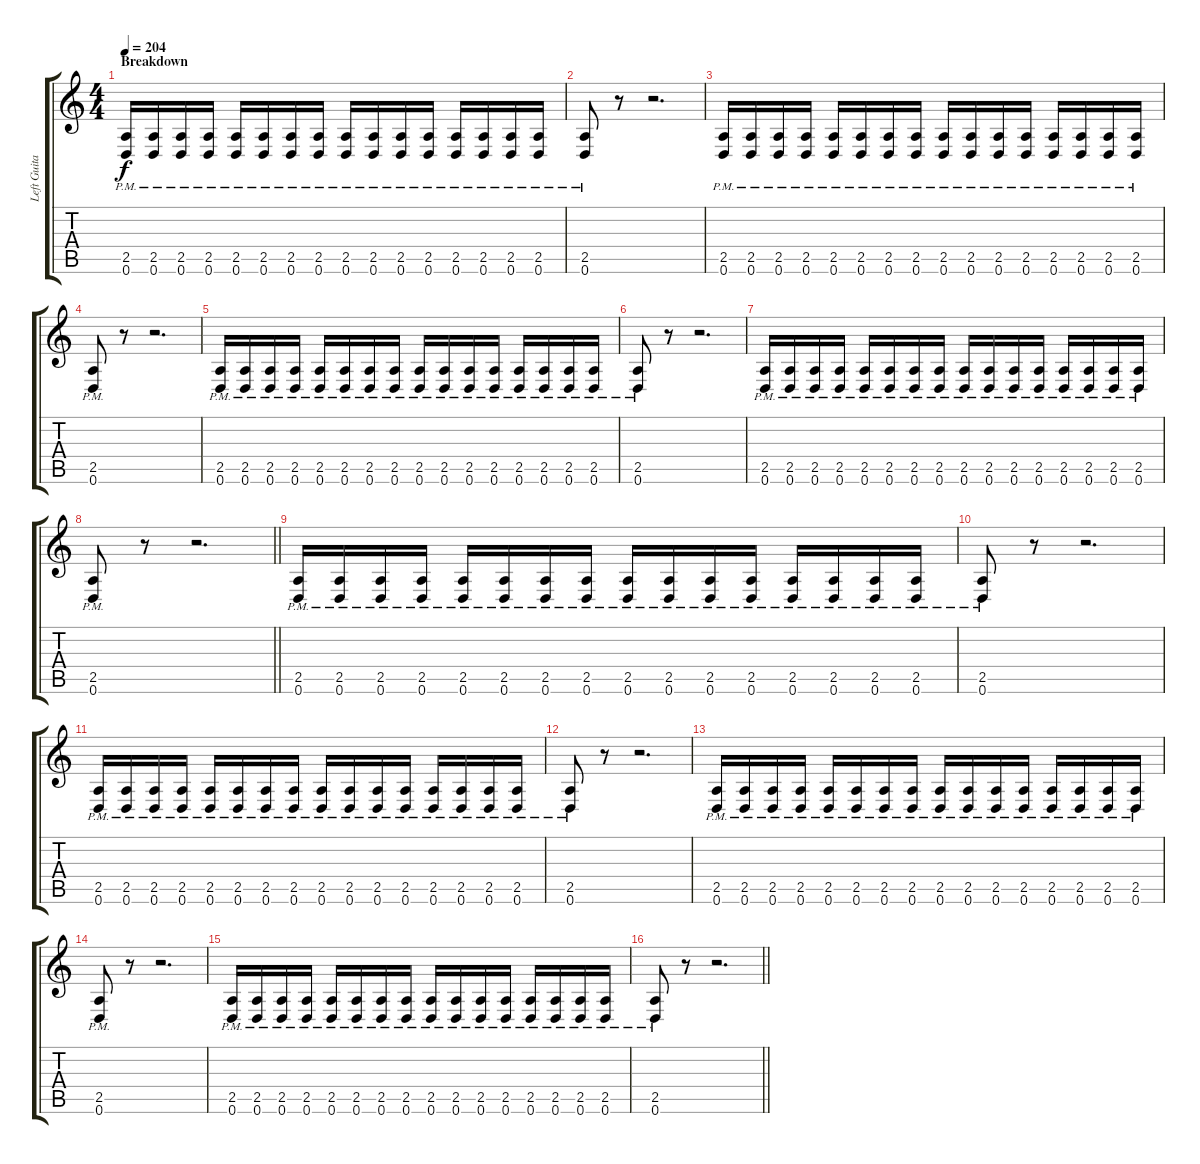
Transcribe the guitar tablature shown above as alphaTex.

\track ("Left Guitar" "Left Guita") {instrument distortionguitar}
\staff {score tabs}
\tuning (D4 A3 F3 C3 G2 D2) {hide}
\ts (4 4)
\section ("" "Breakdown")
\tempo 204
\clef g2
\ks c
(2.5{pm} 0.6{pm}).16{dy f} (2.5{pm} 0.6{pm}).16 (2.5{pm} 0.6{pm}).16 (2.5{pm} 0.6{pm}).16 (2.5{pm} 0.6{pm}).16 (2.5{pm} 0.6{pm}).16 (2.5{pm} 0.6{pm}).16 (2.5{pm} 0.6{pm}).16 (2.5{pm} 0.6{pm}).16 (2.5{pm} 0.6{pm}).16 (2.5{pm} 0.6{pm}).16 (2.5{pm} 0.6{pm}).16 (2.5{pm} 0.6{pm}).16 (2.5{pm} 0.6{pm}).16 (2.5{pm} 0.6{pm}).16 (2.5{pm} 0.6{pm}).16 |
(2.5{pm} 0.6{pm}).8 r.8 r.2{d} |
(2.5{pm} 0.6{pm}).16 (2.5{pm} 0.6{pm}).16 (2.5{pm} 0.6{pm}).16 (2.5{pm} 0.6{pm}).16 (2.5{pm} 0.6{pm}).16 (2.5{pm} 0.6{pm}).16 (2.5{pm} 0.6{pm}).16 (2.5{pm} 0.6{pm}).16 (2.5{pm} 0.6{pm}).16 (2.5{pm} 0.6{pm}).16 (2.5{pm} 0.6{pm}).16 (2.5{pm} 0.6{pm}).16 (2.5{pm} 0.6{pm}).16 (2.5{pm} 0.6{pm}).16 (2.5{pm} 0.6{pm}).16 (2.5{pm} 0.6{pm}).16 |
(2.5{pm} 0.6{pm}).8 r.8 r.2{d} |
(2.5{pm} 0.6{pm}).16 (2.5{pm} 0.6{pm}).16 (2.5{pm} 0.6{pm}).16 (2.5{pm} 0.6{pm}).16 (2.5{pm} 0.6{pm}).16 (2.5{pm} 0.6{pm}).16 (2.5{pm} 0.6{pm}).16 (2.5{pm} 0.6{pm}).16 (2.5{pm} 0.6{pm}).16 (2.5{pm} 0.6{pm}).16 (2.5{pm} 0.6{pm}).16 (2.5{pm} 0.6{pm}).16 (2.5{pm} 0.6{pm}).16 (2.5{pm} 0.6{pm}).16 (2.5{pm} 0.6{pm}).16 (2.5{pm} 0.6{pm}).16 |
(2.5{pm} 0.6{pm}).8 r.8 r.2{d} |
(2.5{pm} 0.6{pm}).16 (2.5{pm} 0.6{pm}).16 (2.5{pm} 0.6{pm}).16 (2.5{pm} 0.6{pm}).16 (2.5{pm} 0.6{pm}).16 (2.5{pm} 0.6{pm}).16 (2.5{pm} 0.6{pm}).16 (2.5{pm} 0.6{pm}).16 (2.5{pm} 0.6{pm}).16 (2.5{pm} 0.6{pm}).16 (2.5{pm} 0.6{pm}).16 (2.5{pm} 0.6{pm}).16 (2.5{pm} 0.6{pm}).16 (2.5{pm} 0.6{pm}).16 (2.5{pm} 0.6{pm}).16 (2.5{pm} 0.6{pm}).16 |
\barLineRight lightlight
(2.5{pm} 0.6{pm}).8 r.8 r.2{d} |
(2.5{pm} 0.6{pm}).16 (2.5{pm} 0.6{pm}).16 (2.5{pm} 0.6{pm}).16 (2.5{pm} 0.6{pm}).16 (2.5{pm} 0.6{pm}).16 (2.5{pm} 0.6{pm}).16 (2.5{pm} 0.6{pm}).16 (2.5{pm} 0.6{pm}).16 (2.5{pm} 0.6{pm}).16 (2.5{pm} 0.6{pm}).16 (2.5{pm} 0.6{pm}).16 (2.5{pm} 0.6{pm}).16 (2.5{pm} 0.6{pm}).16 (2.5{pm} 0.6{pm}).16 (2.5{pm} 0.6{pm}).16 (2.5{pm} 0.6{pm}).16 |
(2.5{pm} 0.6{pm}).8 r.8 r.2{d} |
(2.5{pm} 0.6{pm}).16 (2.5{pm} 0.6{pm}).16 (2.5{pm} 0.6{pm}).16 (2.5{pm} 0.6{pm}).16 (2.5{pm} 0.6{pm}).16 (2.5{pm} 0.6{pm}).16 (2.5{pm} 0.6{pm}).16 (2.5{pm} 0.6{pm}).16 (2.5{pm} 0.6{pm}).16 (2.5{pm} 0.6{pm}).16 (2.5{pm} 0.6{pm}).16 (2.5{pm} 0.6{pm}).16 (2.5{pm} 0.6{pm}).16 (2.5{pm} 0.6{pm}).16 (2.5{pm} 0.6{pm}).16 (2.5{pm} 0.6{pm}).16 |
(2.5{pm} 0.6{pm}).8 r.8 r.2{d} |
(2.5{pm} 0.6{pm}).16 (2.5{pm} 0.6{pm}).16 (2.5{pm} 0.6{pm}).16 (2.5{pm} 0.6{pm}).16 (2.5{pm} 0.6{pm}).16 (2.5{pm} 0.6{pm}).16 (2.5{pm} 0.6{pm}).16 (2.5{pm} 0.6{pm}).16 (2.5{pm} 0.6{pm}).16 (2.5{pm} 0.6{pm}).16 (2.5{pm} 0.6{pm}).16 (2.5{pm} 0.6{pm}).16 (2.5{pm} 0.6{pm}).16 (2.5{pm} 0.6{pm}).16 (2.5{pm} 0.6{pm}).16 (2.5{pm} 0.6{pm}).16 |
(2.5{pm} 0.6{pm}).8 r.8 r.2{d} |
(2.5{pm} 0.6{pm}).16 (2.5{pm} 0.6{pm}).16 (2.5{pm} 0.6{pm}).16 (2.5{pm} 0.6{pm}).16 (2.5{pm} 0.6{pm}).16 (2.5{pm} 0.6{pm}).16 (2.5{pm} 0.6{pm}).16 (2.5{pm} 0.6{pm}).16 (2.5{pm} 0.6{pm}).16 (2.5{pm} 0.6{pm}).16 (2.5{pm} 0.6{pm}).16 (2.5{pm} 0.6{pm}).16 (2.5{pm} 0.6{pm}).16 (2.5{pm} 0.6{pm}).16 (2.5{pm} 0.6{pm}).16 (2.5{pm} 0.6{pm}).16 |
\barLineRight lightlight
(2.5{pm} 0.6{pm}).8 r.8 r.2{d}
